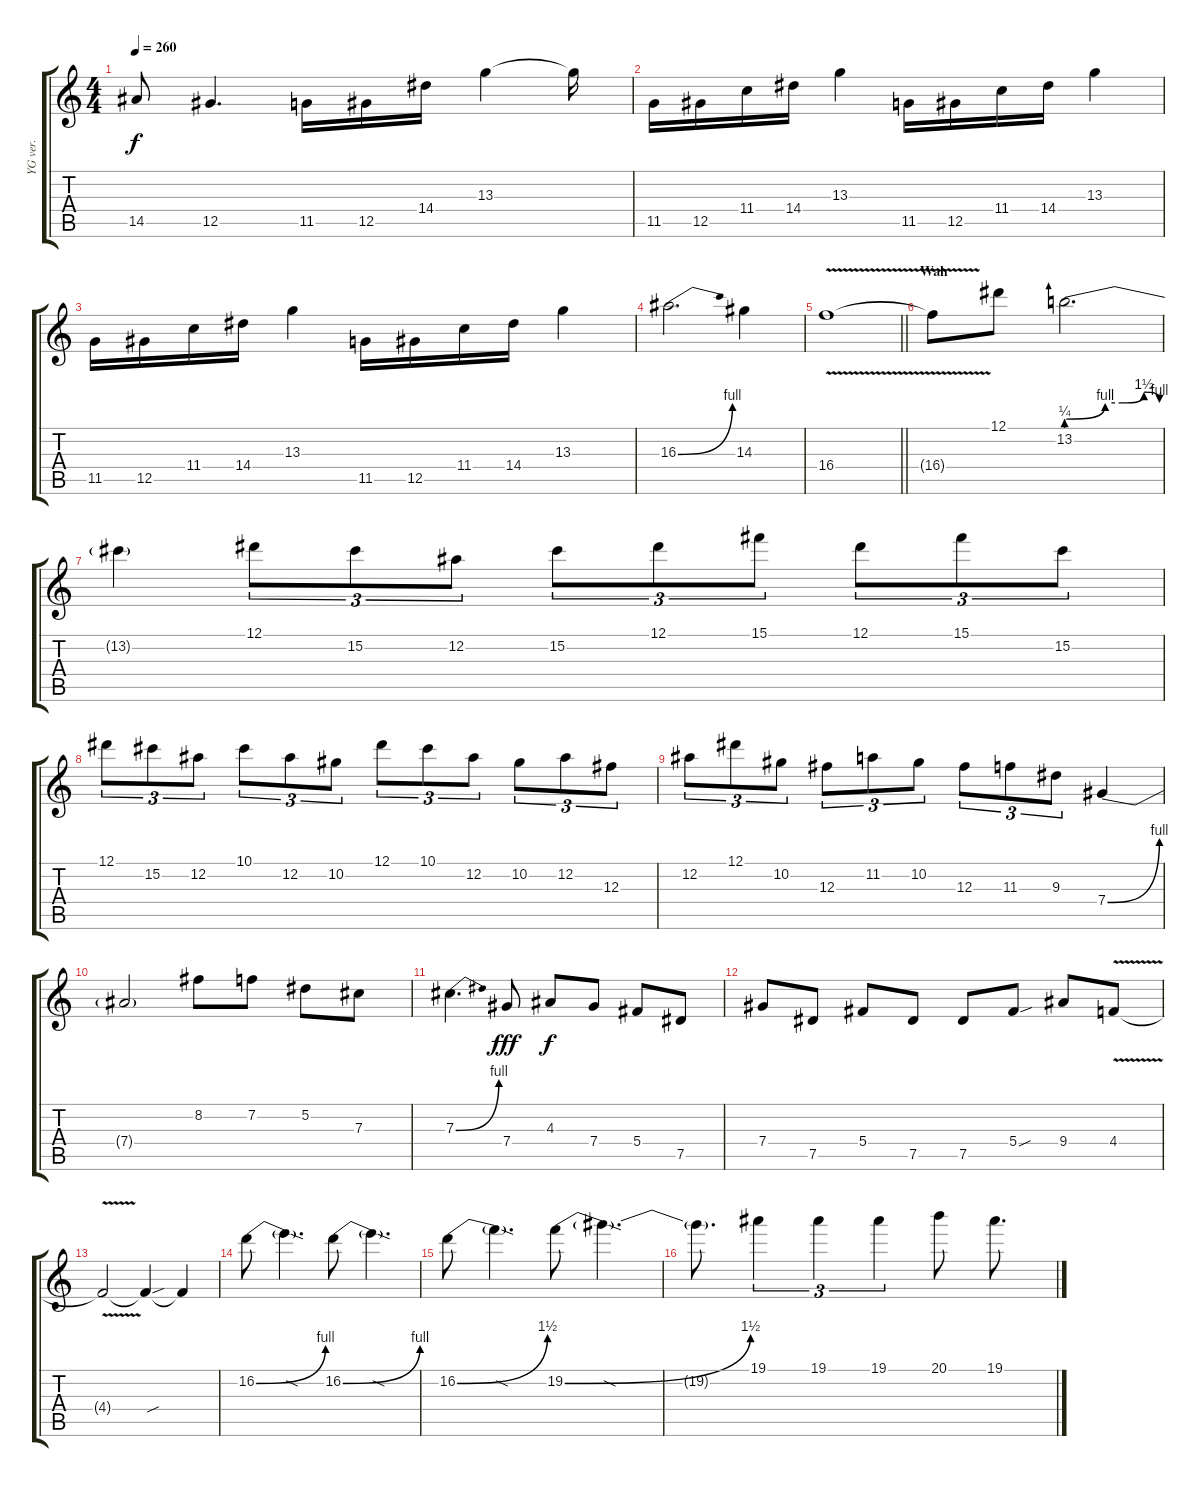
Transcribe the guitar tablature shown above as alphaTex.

\track ("YG ver." "YG ver.") {mute instrument overdrivenguitar}
\staff {score tabs}
\tuning (Eb4 Bb3 Gb3 Db3 Ab2 Eb2) {hide}
\ts (4 4)
\tempo 260
\clef g2
\ks c
14.5.8{dy f} 12.5.4{d} 11.5.16 12.5.16 14.4.16 13.3.4 13.3{t}.16 |
11.5.16 12.5.16 11.4.16 14.4.16 13.3.4 11.5.16 12.5.16 11.4.16 14.4.16 13.3.4 |
11.5.16 12.5.16 11.4.16 14.4.16 13.3.4 11.5.16 12.5.16 11.4.16 14.4.16 13.3.4 |
16.3{be (bend 0 0 60 4)}.2{d} 14.3.4 |
\barLineRight lightlight
16.4{v}.1 |
\section ("" "Wah")
16.4{t}.8{instrument overdrivenguitar} 12.1.8 13.2{be (custom 0 1 25 4 36 4 50 6 60 4)}.2{d} |
13.2{t}.4 12.1.8{tu (3 2)} 15.2.8{tu (3 2)} 12.2.8{tu (3 2)} 15.2.8{tu (3 2)} 12.1.8{tu (3 2)} 15.1.8{tu (3 2)} 12.1.8{tu (3 2)} 15.1.8{tu (3 2)} 15.2.8{tu (3 2)} |
12.1.8{tu (3 2)} 15.2.8{tu (3 2)} 12.2.8{tu (3 2)} 10.1.8{tu (3 2)} 12.2.8{tu (3 2)} 10.2.8{tu (3 2)} 12.1.8{tu (3 2)} 10.1.8{tu (3 2)} 12.2.8{tu (3 2)} 10.2.8{tu (3 2)} 12.2.8{tu (3 2)} 12.3.8{tu (3 2)} |
12.2.8{tu (3 2)} 12.1.8{tu (3 2)} 10.2.8{tu (3 2)} 12.3.8{tu (3 2)} 11.2.8{tu (3 2)} 10.2.8{tu (3 2)} 12.3.8{tu (3 2)} 11.3.8{tu (3 2)} 9.3.8{tu (3 2)} 7.4{be (bend 0 0 60 4)}.4 |
7.4{t}.2 8.2.8 7.2.8 5.2.8 7.3.8 |
7.3{be (bend 0 0 60 4)}.4{d} 7.4.8{dy fff} 4.3.8{dy f} 7.4.8 5.4.8 7.5.8 |
7.4.8 7.5.8 5.4.8 7.5.8 7.5.8 5.4{sou}.8 9.4.8 4.4{v}.8 |
4.4{t}.2 4.4{sou t}.4 4.4{t}.4 |
16.2{be (bend 0 0 60 4)}.8 16.2{sod t}.4{d} 16.2{be (bend 0 0 60 4)}.8 16.2{sod t}.4{d} |
16.2{be (bend 0 0 60 6)}.8 16.2{sod t}.4{d} 19.2{be (bend 0 0 60 6)}.8 19.2{sod t}.4{d} |
19.2{t}.8{d} 19.1.4{tu (3 2)} 19.1.4{tu (3 2)} 19.1.4{tu (3 2)} 20.1.8 19.1.8{d}
